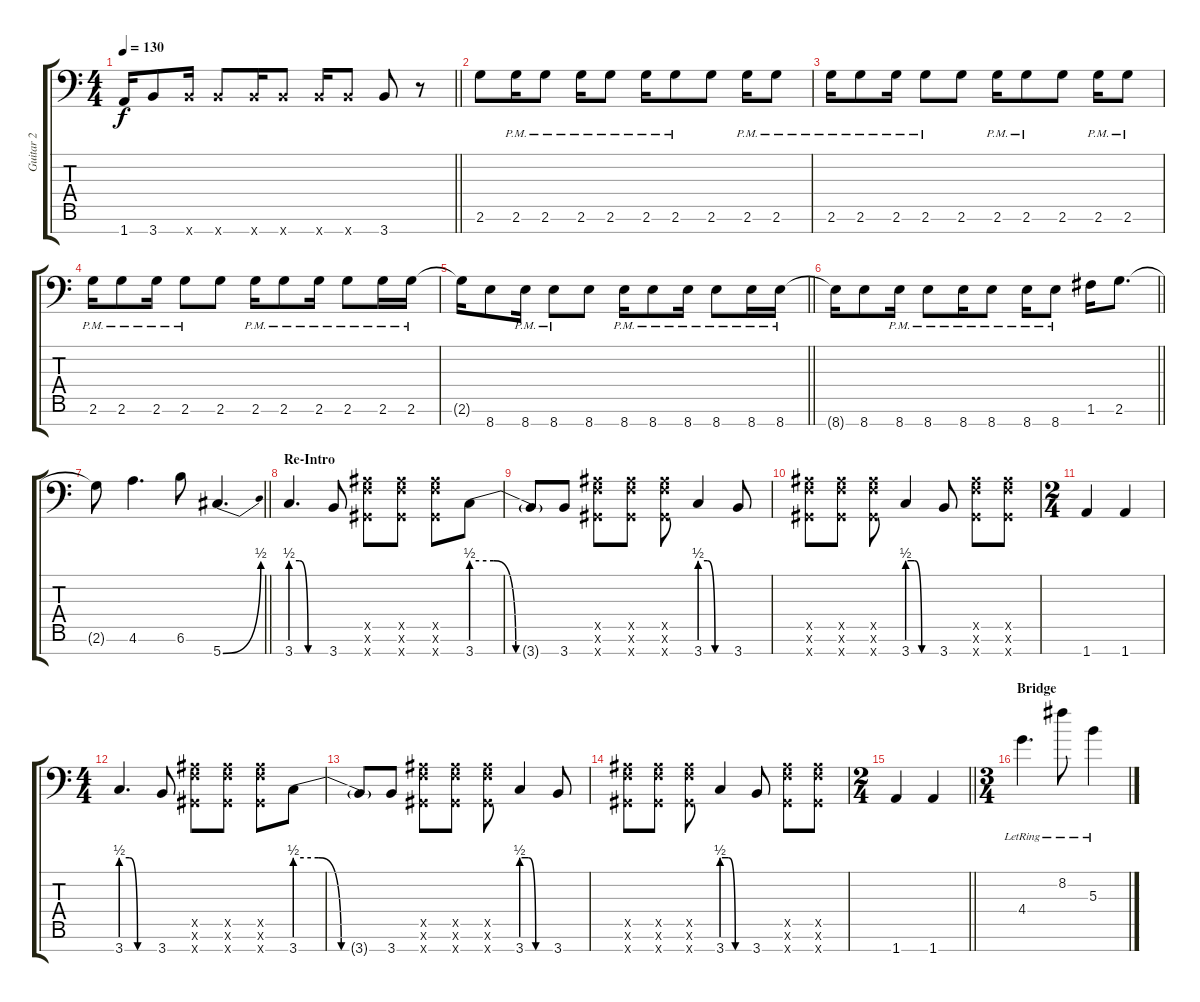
\track ("Guitar 2" "Guitar 2") {instrument overdrivenguitar}
\staff {score tabs}
\tuning (Eb4 Bb3 Gb3 Eb3 Bb2 F2 Ab1) {hide}
\ts (4 4)
\tempo 130
\clef f4
\barLineRight lightlight
\ks c
1.7{t}.16{dy f} 3.7.8 3.7{x}.16 3.7{x}.8 3.7{x}.16 3.7{x}.8 3.7{x}.16 3.7{x}.8 3.7.8 r.8 |
2.6.8 2.6{pm}.16 2.6{pm}.8 2.6{pm}.16 2.6{pm}.8 2.6{pm}.16 2.6{pm}.8 2.6.8 2.6{pm}.16 2.6{pm}.8 |
2.6{pm}.16 2.6{pm}.8 2.6{pm}.16 2.6{pm}.8 2.6.8 2.6{pm}.16 2.6{pm}.8 2.6.8 2.6{pm}.16 2.6{pm}.8 |
2.6{pm}.16 2.6{pm}.8 2.6{pm}.16 2.6{pm}.8 2.6.8 2.6{pm}.16 2.6{pm}.8 2.6{pm}.16 2.6{pm}.8 2.6{pm}.16 2.6{pm}.16 |
\barLineRight lightlight
2.6{t}.16 8.7.8 8.7{pm}.16 8.7{pm}.8 8.7.8 8.7{pm}.16 8.7{pm}.8 8.7{pm}.16 8.7{pm}.8 8.7{pm}.16 8.7{pm}.16 |
\barLineRight lightlight
8.7{t}.16 8.7.8 8.7{pm}.16 8.7{pm}.8 8.7{pm}.16 8.7{pm}.8 8.7{pm}.16 8.7{pm}.8 1.6.16 2.6.8{d} |
\barLineRight lightlight
2.6{t}.8 4.6.4{d} 6.6.8 5.7{be (bend 0 0 60 2)}.4{d} |
\section ("" "Re-Intro")
3.7{be (custom 0 2 15 2 30 0 60 0)}.4{d} 3.7.8 (0.5{x} 0.6{x} 0.7{x}).8{balance 0} (0.5{x} 0.6{x} 0.7{x}).8{balance 16} (0.5{x} 0.6{x} 0.7{x}).8{balance 0} 3.7{be (custom 0 2 15 2 30 0 60 0)}.8{balance 13} |
3.7{t}.8 3.7.8 (0.5{x} 0.6{x} 0.7{x}).8{balance 0} (0.5{x} 0.6{x} 0.7{x}).8{balance 16} (0.5{x} 0.6{x} 0.7{x}).8{balance 0} 3.7{be (custom 0 2 15 2 30 0 60 0)}.4{balance 13} 3.7.8 |
(0.5{x} 0.6{x} 0.7{x}).8{balance 0} (0.5{x} 0.6{x} 0.7{x}).8{balance 16} (0.5{x} 0.6{x} 0.7{x}).8{balance 0} 3.7{be (custom 0 2 15 2 30 0 60 0)}.4{balance 13} 3.7.8 (0.5{x} 0.6{x} 0.7{x}).8{balance 0} (0.5{x} 0.6{x} 0.7{x}).8{balance 16} |
\ts (2 4)
1.7.4{balance 13} 1.7.4 |
\ts (4 4)
3.7{be (custom 0 2 15 2 30 0 60 0)}.4{d} 3.7.8 (0.5{x} 0.6{x} 0.7{x}).8{balance 0} (0.5{x} 0.6{x} 0.7{x}).8{balance 16} (0.5{x} 0.6{x} 0.7{x}).8{balance 0} 3.7{be (custom 0 2 15 2 30 0 60 0)}.8{balance 13} |
3.7{t}.8 3.7.8 (0.5{x} 0.6{x} 0.7{x}).8{balance 0} (0.5{x} 0.6{x} 0.7{x}).8{balance 16} (0.5{x} 0.6{x} 0.7{x}).8{balance 0} 3.7{be (custom 0 2 15 2 30 0 60 0)}.4{balance 13} 3.7.8 |
(0.5{x} 0.6{x} 0.7{x}).8{balance 0} (0.5{x} 0.6{x} 0.7{x}).8{balance 16} (0.5{x} 0.6{x} 0.7{x}).8{balance 0} 3.7{be (custom 0 2 15 2 30 0 60 0)}.4{balance 13} 3.7.8 (0.5{x} 0.6{x} 0.7{x}).8{balance 0} (0.5{x} 0.6{x} 0.7{x}).8{balance 16} |
\ts (2 4)
\barLineRight lightlight
1.7.4{balance 13} 1.7.4 |
\ts (3 4)
\section ("" "Bridge")
4.4{lr}.4{d instrument electricguitarclean} 8.2{lr}.8 5.3{lr}.4
